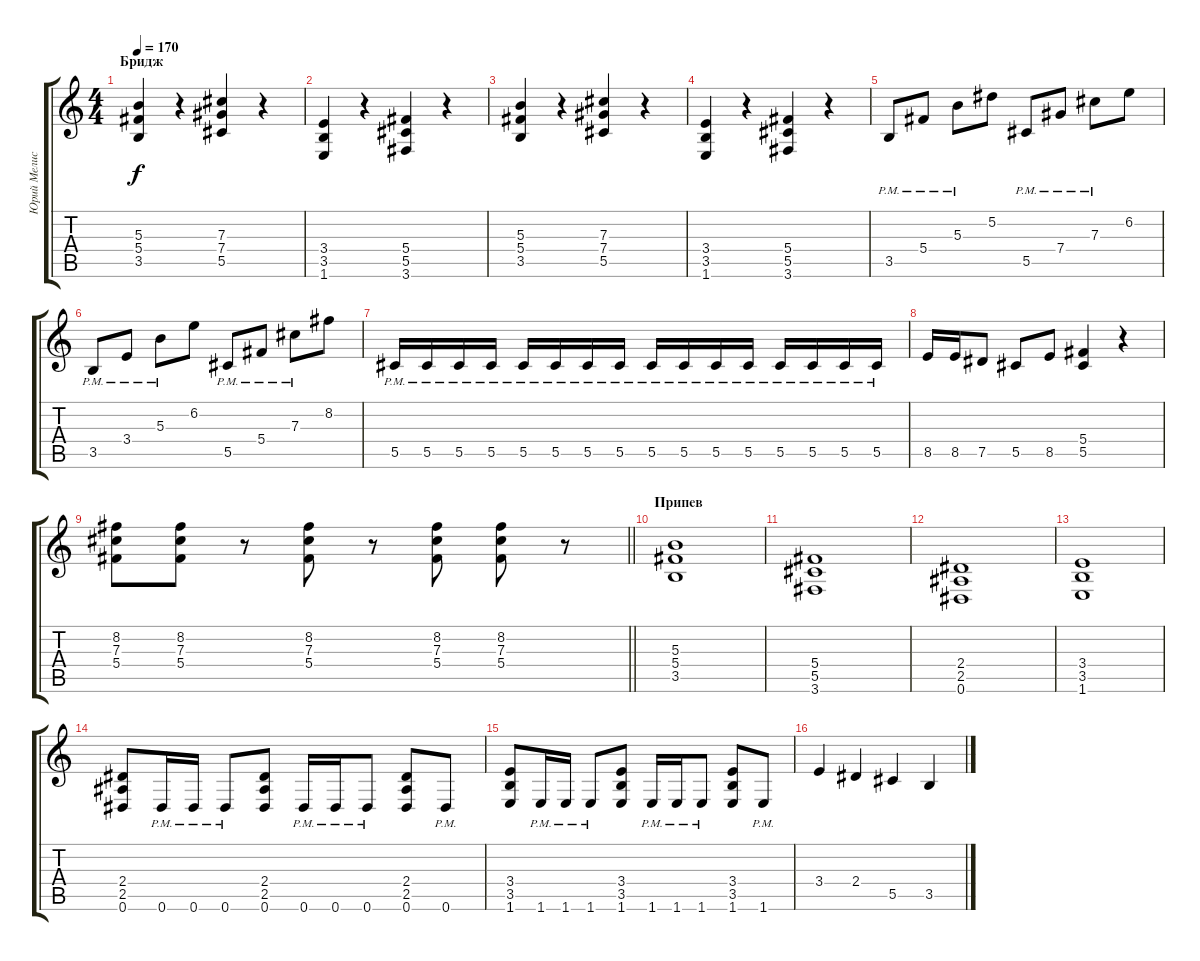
\track ("Юрий Мелисов" "Юрий Мелис") {instrument distortionguitar}
\staff {score tabs}
\tuning (Eb4 Bb3 Gb3 Db3 Ab2 Eb2) {hide}
\ts (4 4)
\section ("" "Бридж")
\tempo 170
\clef g2
\ks c
(5.3 5.4 3.5).4{dy f} r.4 (7.3 7.4 5.5).4 r.4 |
(3.4 3.5 1.6).4 r.4 (5.4 5.5 3.6).4 r.4 |
(5.3 5.4 3.5).4 r.4 (7.3 7.4 5.5).4 r.4 |
(3.4 3.5 1.6).4 r.4 (5.4 5.5 3.6).4 r.4 |
3.5{pm}.8 5.4{pm}.8 5.3{pm}.8 5.2.8 5.5{pm}.8 7.4{pm}.8 7.3{pm}.8 6.2.8 |
3.5{pm}.8 3.4{pm}.8 5.3{pm}.8 6.2.8 5.5{pm}.8 5.4{pm}.8 7.3{pm}.8 8.2.8 |
5.5{pm}.16 5.5{pm}.16 5.5{pm}.16 5.5{pm}.16 5.5{pm}.16 5.5{pm}.16 5.5{pm}.16 5.5{pm}.16 5.5{pm}.16 5.5{pm}.16 5.5{pm}.16 5.5{pm}.16 5.5{pm}.16 5.5{pm}.16 5.5{pm}.16 5.5{pm}.16 |
8.5.16 8.5.16 7.5.8 5.5.8 8.5.8 (5.4 5.5).4 r.4 |
\barLineRight lightlight
(8.2 7.3 5.4).8 (8.2 7.3 5.4).8 r.8 (8.2 7.3 5.4).8 r.8 (8.2 7.3 5.4).8 (8.2 7.3 5.4).8 r.8 |
\section ("" "Припев")
(5.3 5.4 3.5).1 |
(5.4 5.5 3.6).1 |
(2.4 2.5 0.6).1 |
(3.4 3.5 1.6).1 |
(2.4 2.5 0.6).8 0.6{pm}.16 0.6{pm}.16 0.6{pm}.8 (2.4 2.5 0.6).8 0.6{pm}.16 0.6{pm}.16 0.6{pm}.8 (2.4 2.5 0.6).8 0.6{pm}.8 |
(3.4 3.5 1.6).8 1.6{pm}.16 1.6{pm}.16 1.6{pm}.8 (3.4 3.5 1.6).8 1.6{pm}.16 1.6{pm}.16 1.6{pm}.8 (3.4 3.5 1.6).8 1.6{pm}.8 |
3.4.4 2.4.4 5.5.4 3.5.4
